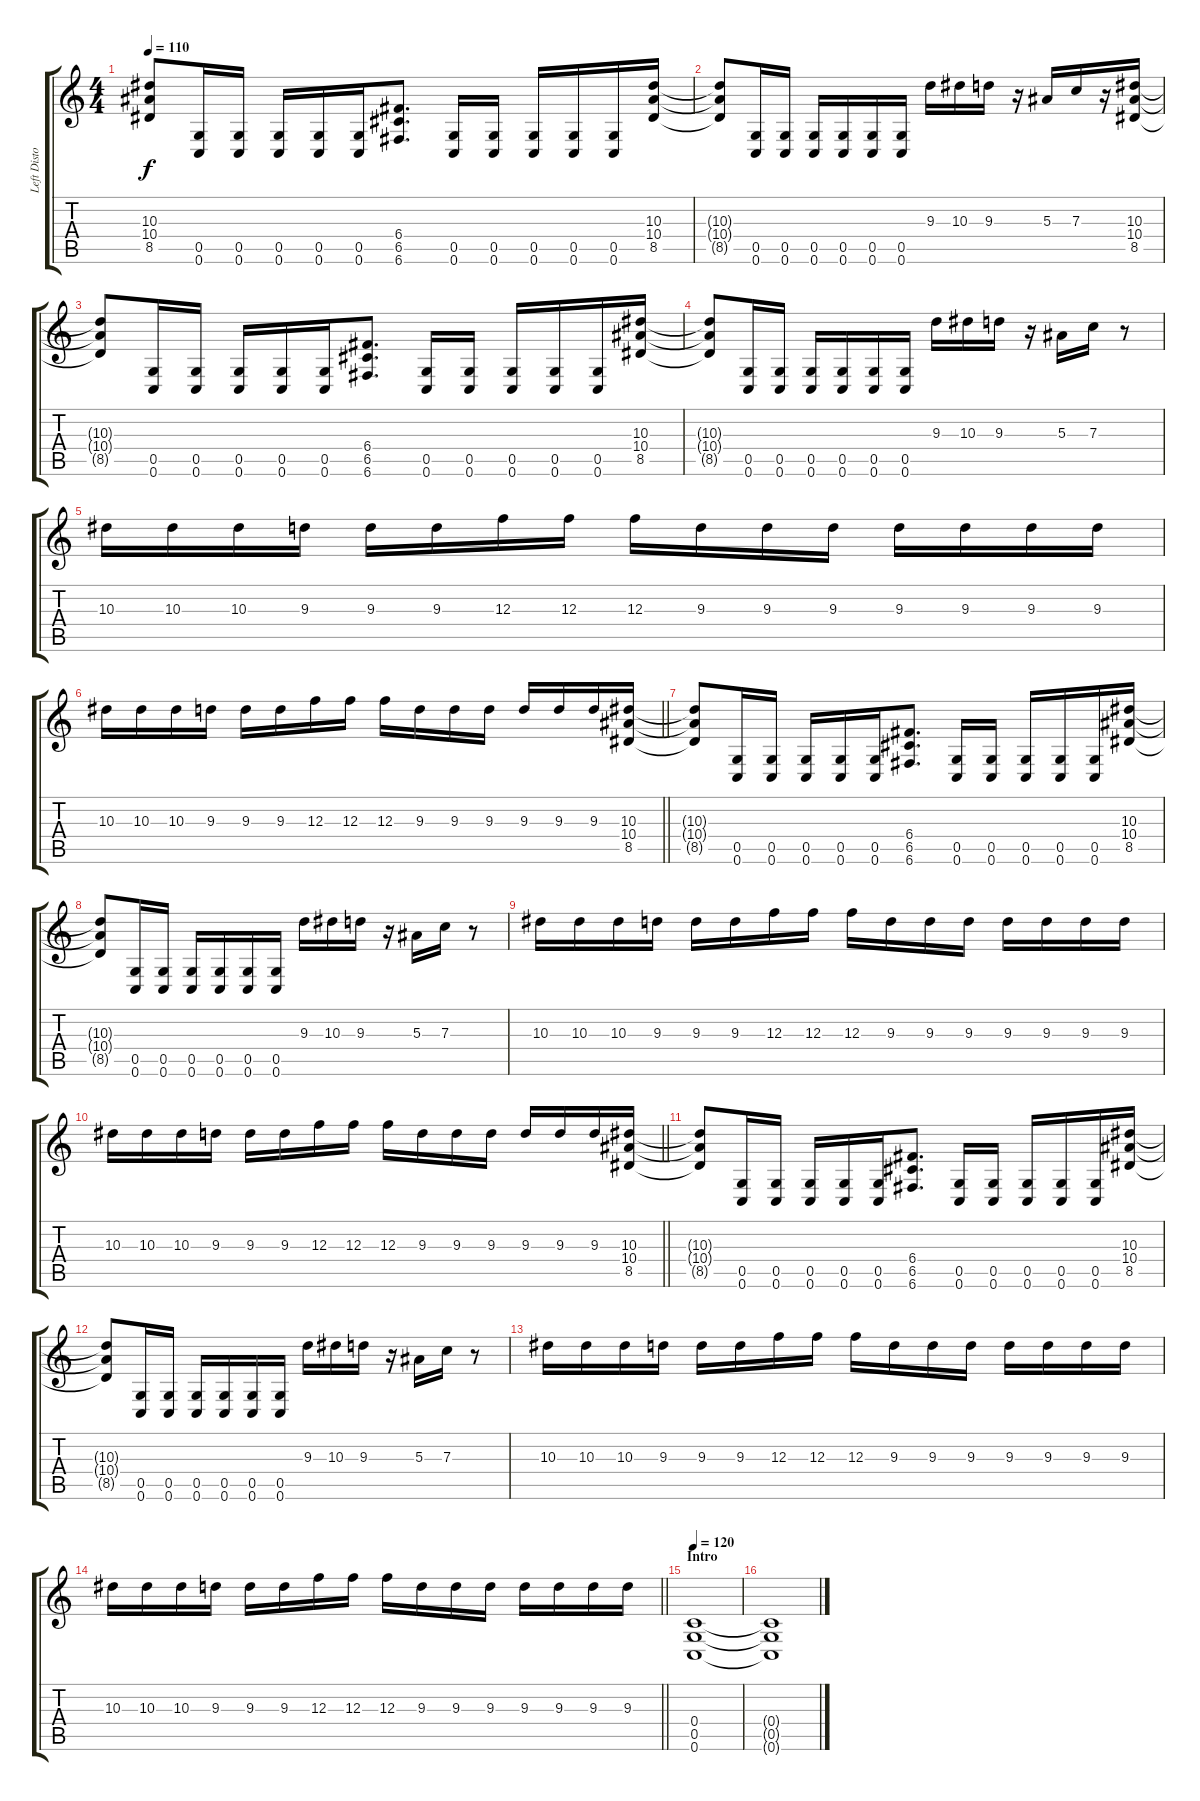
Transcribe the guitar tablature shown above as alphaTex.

\track ("Left Distorted" "Left Disto") {instrument distortionguitar}
\staff {score tabs}
\tuning (D4 A3 F3 C3 G2 C2) {hide}
\ts (4 4)
\tempo 110
\clef g2
\ks c
(10.3{t} 10.4{t} 8.5{t}).8{dy f} (0.5 0.6).16 (0.5 0.6).16 (0.5 0.6).16 (0.5 0.6).16 (0.5 0.6).16 (6.4 6.5 6.6).8{d} (0.5 0.6).16 (0.5 0.6).16 (0.5 0.6).16 (0.5 0.6).16 (0.5 0.6).16 (10.3 10.4 8.5).16 |
(10.3{t} 10.4{t} 8.5{t}).8 (0.5 0.6).16 (0.5 0.6).16 (0.5 0.6).16 (0.5 0.6).16 (0.5 0.6).16 (0.5 0.6).16 9.3.16 10.3.16 9.3.16 r.16 5.3.16 7.3.16 r.16 (10.3 10.4 8.5).16 |
(10.3{t} 10.4{t} 8.5{t}).8 (0.5 0.6).16 (0.5 0.6).16 (0.5 0.6).16 (0.5 0.6).16 (0.5 0.6).16 (6.4 6.5 6.6).8{d} (0.5 0.6).16 (0.5 0.6).16 (0.5 0.6).16 (0.5 0.6).16 (0.5 0.6).16 (10.3 10.4 8.5).16 |
(10.3{t} 10.4{t} 8.5{t}).8 (0.5 0.6).16 (0.5 0.6).16 (0.5 0.6).16 (0.5 0.6).16 (0.5 0.6).16 (0.5 0.6).16 9.3.16 10.3.16 9.3.16 r.16 5.3.16 7.3.16 r.8 |
10.3.16 10.3.16 10.3.16 9.3.16 9.3.16 9.3.16 12.3.16 12.3.16 12.3.16 9.3.16 9.3.16 9.3.16 9.3.16 9.3.16 9.3.16 9.3.16 |
\barLineRight lightlight
10.3.16 10.3.16 10.3.16 9.3.16 9.3.16 9.3.16 12.3.16 12.3.16 12.3.16 9.3.16 9.3.16 9.3.16 9.3.16 9.3.16 9.3.16 (10.3 10.4 8.5).16 |
(10.3{t} 10.4{t} 8.5{t}).8 (0.5 0.6).16 (0.5 0.6).16 (0.5 0.6).16 (0.5 0.6).16 (0.5 0.6).16 (6.4 6.5 6.6).8{d} (0.5 0.6).16 (0.5 0.6).16 (0.5 0.6).16 (0.5 0.6).16 (0.5 0.6).16 (10.3 10.4 8.5).16 |
(10.3{t} 10.4{t} 8.5{t}).8 (0.5 0.6).16 (0.5 0.6).16 (0.5 0.6).16 (0.5 0.6).16 (0.5 0.6).16 (0.5 0.6).16 9.3.16 10.3.16 9.3.16 r.16 5.3.16 7.3.16 r.8 |
10.3.16 10.3.16 10.3.16 9.3.16 9.3.16 9.3.16 12.3.16 12.3.16 12.3.16 9.3.16 9.3.16 9.3.16 9.3.16 9.3.16 9.3.16 9.3.16 |
\barLineRight lightlight
10.3.16 10.3.16 10.3.16 9.3.16 9.3.16 9.3.16 12.3.16 12.3.16 12.3.16 9.3.16 9.3.16 9.3.16 9.3.16 9.3.16 9.3.16 (10.3 10.4 8.5).16 |
(10.3{t} 10.4{t} 8.5{t}).8 (0.5 0.6).16 (0.5 0.6).16 (0.5 0.6).16 (0.5 0.6).16 (0.5 0.6).16 (6.4 6.5 6.6).8{d} (0.5 0.6).16 (0.5 0.6).16 (0.5 0.6).16 (0.5 0.6).16 (0.5 0.6).16 (10.3 10.4 8.5).16 |
(10.3{t} 10.4{t} 8.5{t}).8 (0.5 0.6).16 (0.5 0.6).16 (0.5 0.6).16 (0.5 0.6).16 (0.5 0.6).16 (0.5 0.6).16 9.3.16 10.3.16 9.3.16 r.16 5.3.16 7.3.16 r.8 |
10.3.16 10.3.16 10.3.16 9.3.16 9.3.16 9.3.16 12.3.16 12.3.16 12.3.16 9.3.16 9.3.16 9.3.16 9.3.16 9.3.16 9.3.16 9.3.16 |
\barLineRight lightlight
10.3.16 10.3.16 10.3.16 9.3.16 9.3.16 9.3.16 12.3.16 12.3.16 12.3.16 9.3.16 9.3.16 9.3.16 9.3.16 9.3.16 9.3.16 9.3.16 |
\section ("" "Intro")
\tempo 120
(0.4 0.5 0.6).1{volume 0} |
(0.4{t} 0.5{t} 0.6{t}).1
